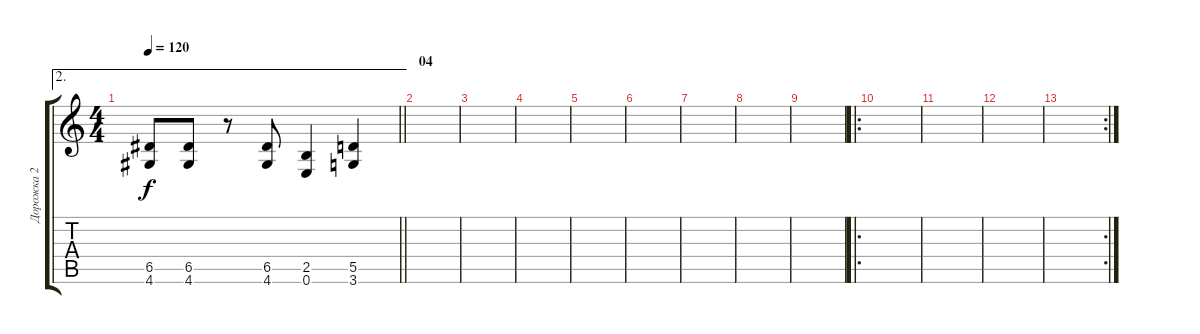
\track ("Дорожка 2" "Дорожка 2") {instrument distortionguitar}
\staff {score tabs}
\tuning (E4 B3 G3 D3 A2 E2) {hide}
\ae 2
\ts (4 4)
\tempo 120
\clef g2
\barLineRight lightlight
\ks c
(6.5 4.6).8{dy f} (6.5 4.6).8 r.8 (6.5 4.6).8 (2.5 0.6).4 (5.5 3.6).4 |
\section ("" "04")
|
|
|
|
|
|
|
|
\ro
|
|
|
\rc 2
